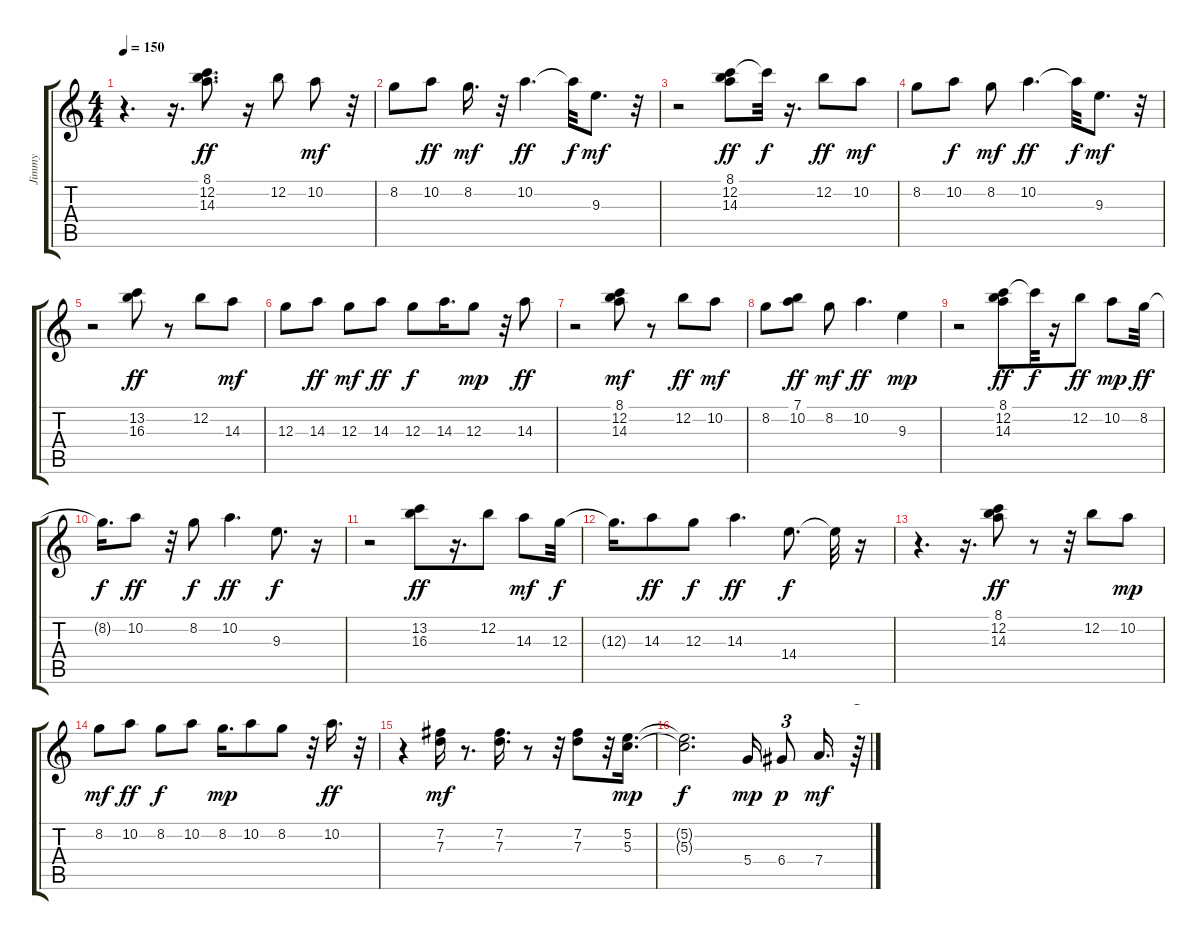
\track ("Jimmy" "Jimmy") {instrument overdrivenguitar}
\staff {score tabs}
\tuning (E4 B3 G3 D3 A2 E2) {hide}
\ts (4 4)
\tempo 150
\clef g2
\ks c
r.4{d dy mf} r.16{d} (8.1 12.2 14.3).8{d dy ff} r.16 12.2.8 10.2.8{dy mf} r.32 |
8.2.8 10.2.8{dy ff} 8.2.16{d dy mf} r.32 10.2.4{d dy ff} 10.2{t}.32{dy f} 9.3.8{d dy mf} r.32 |
r.2 (8.1 12.2 14.3).8{dy ff} 8.1{t}.32{dy f} r.16{d} 12.2.8{dy ff} 10.2.8{dy mf} |
8.2.8 10.2.8{dy f} 8.2.8{dy mf} 10.2.4{d dy ff} 10.2{t}.32{dy f} 9.3.8{d dy mf} r.32 |
r.2 (13.2 16.3).8{dy ff} r.8 12.2.8 14.3.8{dy mf} |
12.3.8 14.3.8{dy ff} 12.3.8{dy mf} 14.3.8{dy ff} 12.3.8{dy f} 14.3.16{d} 12.3.8{dy mp} r.32 14.3.8{dy ff} |
r.2 (8.1 12.2 14.3).8{dy mf} r.8 12.2.8{dy ff} 10.2.8{dy mf} |
8.2.8 (7.1 10.2).8{dy ff} 8.2.8{dy mf} 10.2.4{d dy ff} 9.3.4{dy mp} |
r.2 (8.1 12.2 14.3).8{dy ff} 8.1{t}.32{dy f} r.16 12.2.8{dy ff} 10.2.8{dy mp} 8.2.32{dy ff} |
8.2{t}.16{d dy f} 10.2.8{dy ff} r.32 8.2.8{dy f} 10.2.4{d dy ff} 9.3.8{d dy f} r.16 |
r.2 (13.2 16.3).8{dy ff} r.16{d} 12.2.8 14.3.8{dy mf} 12.3.32{dy f} |
12.3{t}.16{d} 14.3.8{dy ff} 12.3.8{dy f} 14.3.4{d dy ff} 14.4.8{d dy f} 14.4{t}.32 r.16 |
r.4{d} r.16{d} (8.1 12.2 14.3).8{dy ff} r.8 r.32 12.2.8 10.2.8{dy mp} |
8.2.8{dy mf} 10.2.8{dy ff} 8.2.8{dy f} 10.2.8 8.2.16{d dy mp} 10.2.8 8.2.8 r.32 10.2.16{d dy ff} r.32 |
r.4 (7.2 7.3).16{dy mf} r.8{d} (7.2 7.3).16{d} r.8 r.32 (7.2 7.3).8 r.32 (5.2 5.3).16{d dy mp} |
(5.2{t} 5.3{t}).2{d dy f} 5.4.16{dy mp} 6.4.8{tu (3 2) dy p} 7.4.16{d dy mf} r.64{tu (3 2)}
